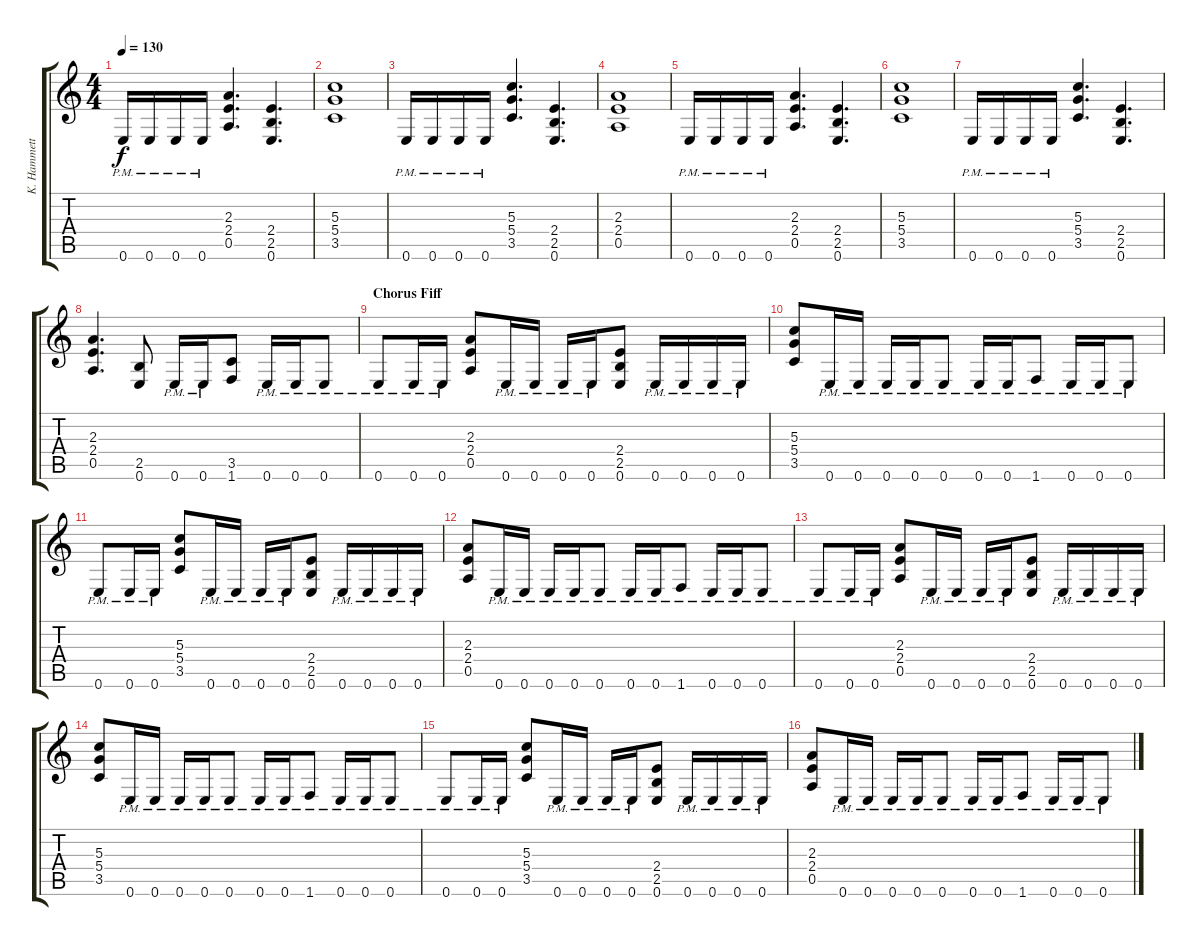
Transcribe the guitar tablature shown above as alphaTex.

\track ("K. Hammett (Lead)" "K. Hammett") {instrument distortionguitar}
\staff {score tabs}
\tuning (E4 B3 G3 D3 A2 E2) {hide}
\ts (4 4)
\tempo 130
\clef g2
\ks c
0.6{pm}.16{dy f} 0.6{pm}.16 0.6{pm}.16 0.6{pm}.16 (2.3 2.4 0.5).4{d} (2.4 2.5 0.6).4{d} |
(5.3 5.4 3.5).1 |
0.6{pm}.16 0.6{pm}.16 0.6{pm}.16 0.6{pm}.16 (5.3 5.4 3.5).4{d} (2.4 2.5 0.6).4{d} |
(2.3 2.4 0.5).1 |
0.6{pm}.16 0.6{pm}.16 0.6{pm}.16 0.6{pm}.16 (2.3 2.4 0.5).4{d} (2.4 2.5 0.6).4{d} |
(5.3 5.4 3.5).1 |
0.6{pm}.16 0.6{pm}.16 0.6{pm}.16 0.6{pm}.16 (5.3 5.4 3.5).4{d} (2.4 2.5 0.6).4{d} |
(2.3 2.4 0.5).4{d} (2.5 0.6).8 0.6{pm}.16 0.6{pm}.16 (3.5 1.6).8 0.6{pm}.16 0.6{pm}.16 0.6{pm}.8 |
\section ("" "Chorus Fiff")
0.6{pm}.8 0.6{pm}.16 0.6{pm}.16 (2.3 2.4 0.5).8 0.6{pm}.16 0.6{pm}.16 0.6{pm}.16 0.6{pm}.16 (2.4 2.5 0.6).8 0.6{pm}.16 0.6{pm}.16 0.6{pm}.16 0.6{pm}.16 |
(5.3 5.4 3.5).8 0.6{pm}.16 0.6{pm}.16 0.6{pm}.16 0.6{pm}.16 0.6{pm}.8 0.6{pm}.16 0.6{pm}.16 1.6{pm}.8 0.6{pm}.16 0.6{pm}.16 0.6{pm}.8 |
0.6{pm}.8 0.6{pm}.16 0.6{pm}.16 (5.3 5.4 3.5).8 0.6{pm}.16 0.6{pm}.16 0.6{pm}.16 0.6{pm}.16 (2.4 2.5 0.6).8 0.6{pm}.16 0.6{pm}.16 0.6{pm}.16 0.6{pm}.16 |
(2.3 2.4 0.5).8 0.6{pm}.16 0.6{pm}.16 0.6{pm}.16 0.6{pm}.16 0.6{pm}.8 0.6{pm}.16 0.6{pm}.16 1.6{pm}.8 0.6{pm}.16 0.6{pm}.16 0.6{pm}.8 |
0.6{pm}.8 0.6{pm}.16 0.6{pm}.16 (2.3 2.4 0.5).8 0.6{pm}.16 0.6{pm}.16 0.6{pm}.16 0.6{pm}.16 (2.4 2.5 0.6).8 0.6{pm}.16 0.6{pm}.16 0.6{pm}.16 0.6{pm}.16 |
(5.3 5.4 3.5).8 0.6{pm}.16 0.6{pm}.16 0.6{pm}.16 0.6{pm}.16 0.6{pm}.8 0.6{pm}.16 0.6{pm}.16 1.6{pm}.8 0.6{pm}.16 0.6{pm}.16 0.6{pm}.8 |
0.6{pm}.8 0.6{pm}.16 0.6{pm}.16 (5.3 5.4 3.5).8 0.6{pm}.16 0.6{pm}.16 0.6{pm}.16 0.6{pm}.16 (2.4 2.5 0.6).8 0.6{pm}.16 0.6{pm}.16 0.6{pm}.16 0.6{pm}.16 |
(2.3 2.4 0.5).8 0.6{pm}.16 0.6{pm}.16 0.6{pm}.16 0.6{pm}.16 0.6{pm}.8 0.6{pm}.16 0.6{pm}.16 1.6{pm}.8 0.6{pm}.16 0.6{pm}.16 0.6{pm}.8
